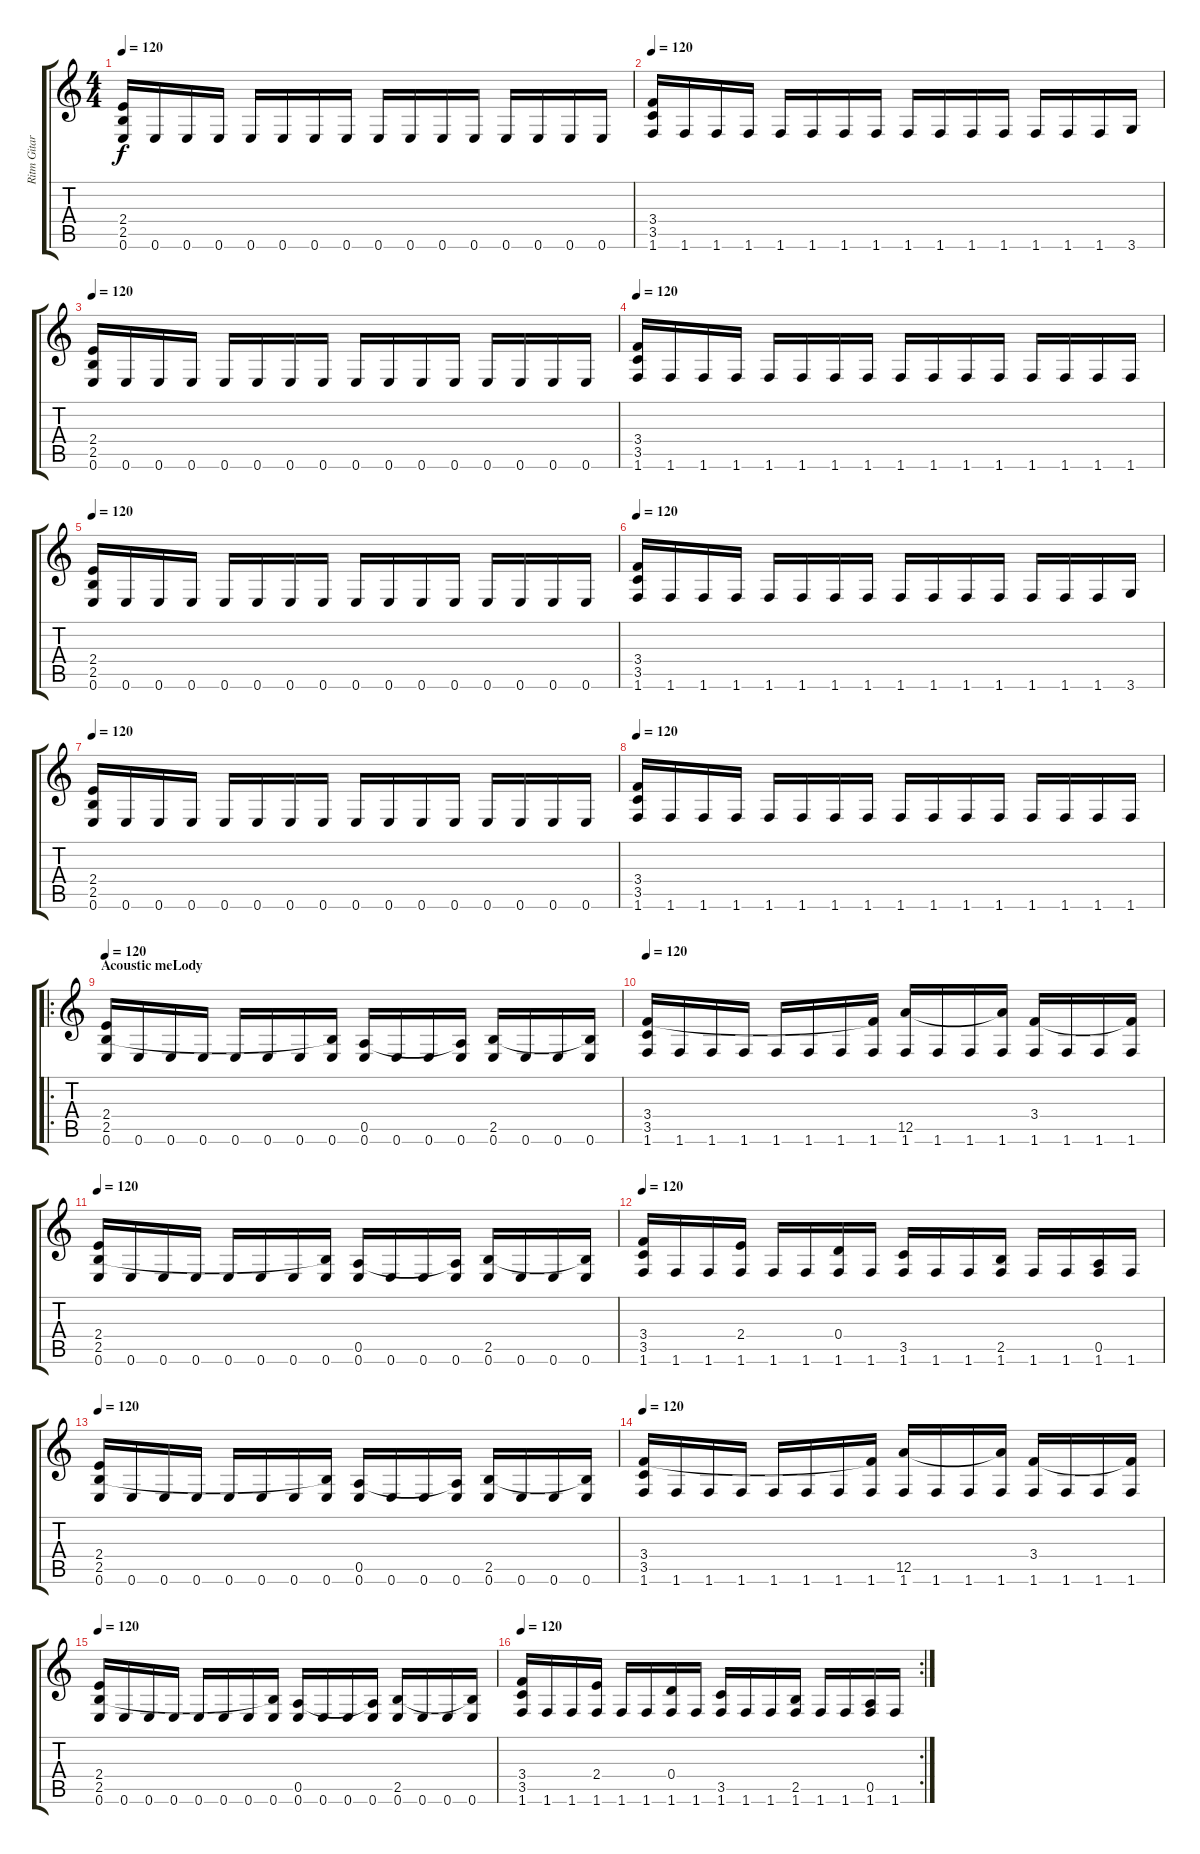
\track ("Ritm Gitar" "Ritm Gitar") {instrument overdrivenguitar}
\staff {score tabs}
\tuning (E4 B3 G3 D3 A2 E2) {hide}
\ts (4 4)
\tempo 120
\clef g2
\ks c
(2.4 2.5 0.6).16{dy f} 0.6.16 0.6.16 0.6.16 0.6.16 0.6.16 0.6.16 0.6.16 0.6.16 0.6.16 0.6.16 0.6.16 0.6.16 0.6.16 0.6.16 0.6.16 |
\tempo 120
(3.4 3.5 1.6).16 1.6.16 1.6.16 1.6.16 1.6.16 1.6.16 1.6.16 1.6.16 1.6.16 1.6.16 1.6.16 1.6.16 1.6.16 1.6.16 1.6.16 3.6.16 |
\tempo 120
(2.4 2.5 0.6).16 0.6.16 0.6.16 0.6.16 0.6.16 0.6.16 0.6.16 0.6.16 0.6.16 0.6.16 0.6.16 0.6.16 0.6.16 0.6.16 0.6.16 0.6.16 |
\tempo 120
(3.4 3.5 1.6).16 1.6.16 1.6.16 1.6.16 1.6.16 1.6.16 1.6.16 1.6.16 1.6.16 1.6.16 1.6.16 1.6.16 1.6.16 1.6.16 1.6.16 1.6.16 |
\tempo 120
(2.4 2.5 0.6).16 0.6.16 0.6.16 0.6.16 0.6.16 0.6.16 0.6.16 0.6.16 0.6.16 0.6.16 0.6.16 0.6.16 0.6.16 0.6.16 0.6.16 0.6.16 |
\tempo 120
(3.4 3.5 1.6).16 1.6.16 1.6.16 1.6.16 1.6.16 1.6.16 1.6.16 1.6.16 1.6.16 1.6.16 1.6.16 1.6.16 1.6.16 1.6.16 1.6.16 3.6.16 |
\tempo 120
(2.4 2.5 0.6).16 0.6.16 0.6.16 0.6.16 0.6.16 0.6.16 0.6.16 0.6.16 0.6.16 0.6.16 0.6.16 0.6.16 0.6.16 0.6.16 0.6.16 0.6.16 |
\tempo 120
(3.4 3.5 1.6).16 1.6.16 1.6.16 1.6.16 1.6.16 1.6.16 1.6.16 1.6.16 1.6.16 1.6.16 1.6.16 1.6.16 1.6.16 1.6.16 1.6.16 1.6.16 |
\ro
\section ("" "Acoustic meLody")
\tempo 120
(2.4 2.5 0.6).16 0.6.16 0.6.16 0.6.16 0.6.16 0.6.16 0.6.16 (2.5{t} 0.6).16 (0.5 0.6).16 0.6.16 0.6.16 (0.5{t} 0.6).16 (2.5 0.6).16 0.6.16 0.6.16 (2.5{t} 0.6).16 |
\tempo 120
(3.4 3.5 1.6).16 1.6.16 1.6.16 1.6.16 1.6.16 1.6.16 1.6.16 (3.4{t} 1.6).16 (12.5 1.6).16 1.6.16 1.6.16 (12.5{t} 1.6).16 (3.4 1.6).16 1.6.16 1.6.16 (3.4{t} 1.6).16 |
\tempo 120
(2.4 2.5 0.6).16 0.6.16 0.6.16 0.6.16 0.6.16 0.6.16 0.6.16 (2.5{t} 0.6).16 (0.5 0.6).16 0.6.16 0.6.16 (0.5{t} 0.6).16 (2.5 0.6).16 0.6.16 0.6.16 (2.5{t} 0.6).16 |
\tempo 120
(3.4 3.5 1.6).16 1.6.16 1.6.16 (2.4 1.6).16 1.6.16 1.6.16 (0.4 1.6).16 1.6.16 (3.5 1.6).16 1.6.16 1.6.16 (2.5 1.6).16 1.6.16 1.6.16 (0.5 1.6).16 1.6.16 |
\tempo 120
(2.4 2.5 0.6).16 0.6.16 0.6.16 0.6.16 0.6.16 0.6.16 0.6.16 (2.5{t} 0.6).16 (0.5 0.6).16 0.6.16 0.6.16 (0.5{t} 0.6).16 (2.5 0.6).16 0.6.16 0.6.16 (2.5{t} 0.6).16 |
\tempo 120
(3.4 3.5 1.6).16 1.6.16 1.6.16 1.6.16 1.6.16 1.6.16 1.6.16 (3.4{t} 1.6).16 (12.5 1.6).16 1.6.16 1.6.16 (12.5{t} 1.6).16 (3.4 1.6).16 1.6.16 1.6.16 (3.4{t} 1.6).16 |
\tempo 120
(2.4 2.5 0.6).16 0.6.16 0.6.16 0.6.16 0.6.16 0.6.16 0.6.16 (2.5{t} 0.6).16 (0.5 0.6).16 0.6.16 0.6.16 (0.5{t} 0.6).16 (2.5 0.6).16 0.6.16 0.6.16 (2.5{t} 0.6).16 |
\rc 2
\tempo 120
(3.4 3.5 1.6).16 1.6.16 1.6.16 (2.4 1.6).16 1.6.16 1.6.16 (0.4 1.6).16 1.6.16 (3.5 1.6).16 1.6.16 1.6.16 (2.5 1.6).16 1.6.16 1.6.16 (0.5 1.6).16 1.6.16
